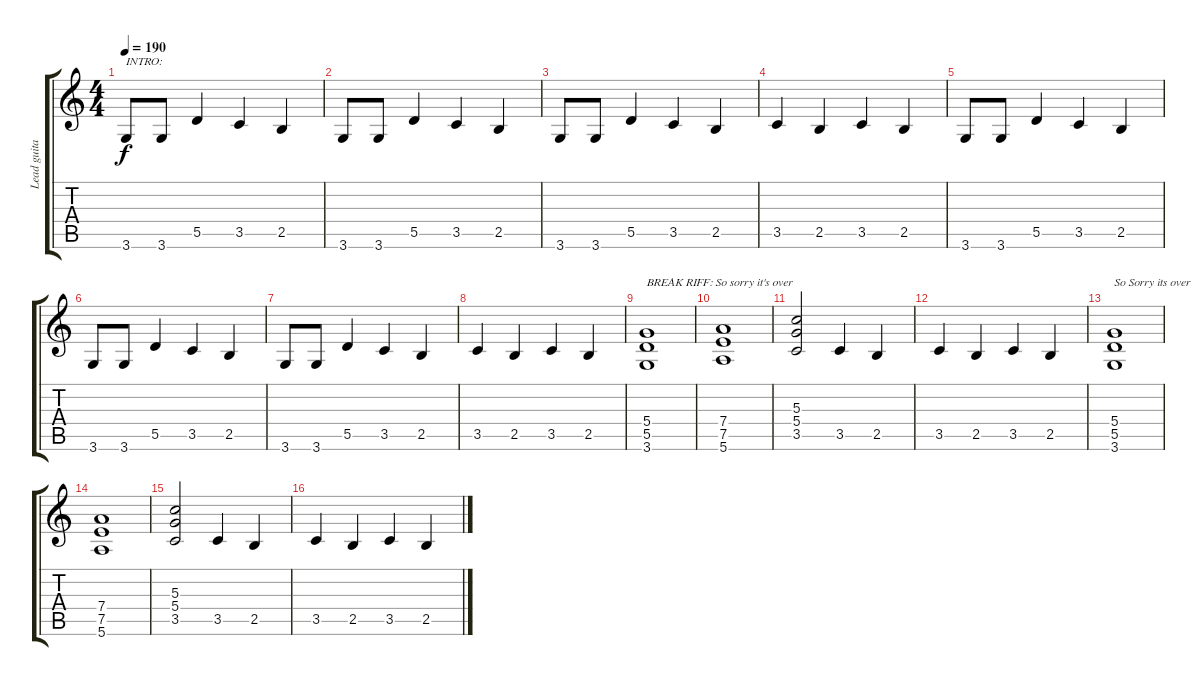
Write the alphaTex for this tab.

\track ("Lead guitar (Tom)" "Lead guita") {instrument distortionguitar}
\staff {score tabs}
\tuning (E4 B3 G3 D3 A2 E2) {hide}
\ts (4 4)
\tempo 190
\clef g2
\ks c
3.6.8{txt "INTRO:" dy f instrument distortionguitar} 3.6.8 5.5.4 3.5.4 2.5.4 |
3.6.8 3.6.8 5.5.4 3.5.4 2.5.4 |
3.6.8 3.6.8 5.5.4 3.5.4 2.5.4 |
3.5.4 2.5.4 3.5.4 2.5.4 |
3.6.8 3.6.8 5.5.4 3.5.4 2.5.4 |
3.6.8 3.6.8 5.5.4 3.5.4 2.5.4 |
3.6.8 3.6.8 5.5.4 3.5.4 2.5.4 |
3.5.4 2.5.4 3.5.4 2.5.4 |
(5.4 5.5 3.6).1{txt "BREAK RIFF: So sorry it's over"} |
(7.4 7.5 5.6).1 |
(5.3 5.4 3.5).2 3.5.4 2.5.4 |
3.5.4 2.5.4 3.5.4 2.5.4 |
(5.4 5.5 3.6).1{txt "So Sorry its over"} |
(7.4 7.5 5.6).1 |
(5.3 5.4 3.5).2 3.5.4 2.5.4 |
3.5.4 2.5.4 3.5.4 2.5.4
